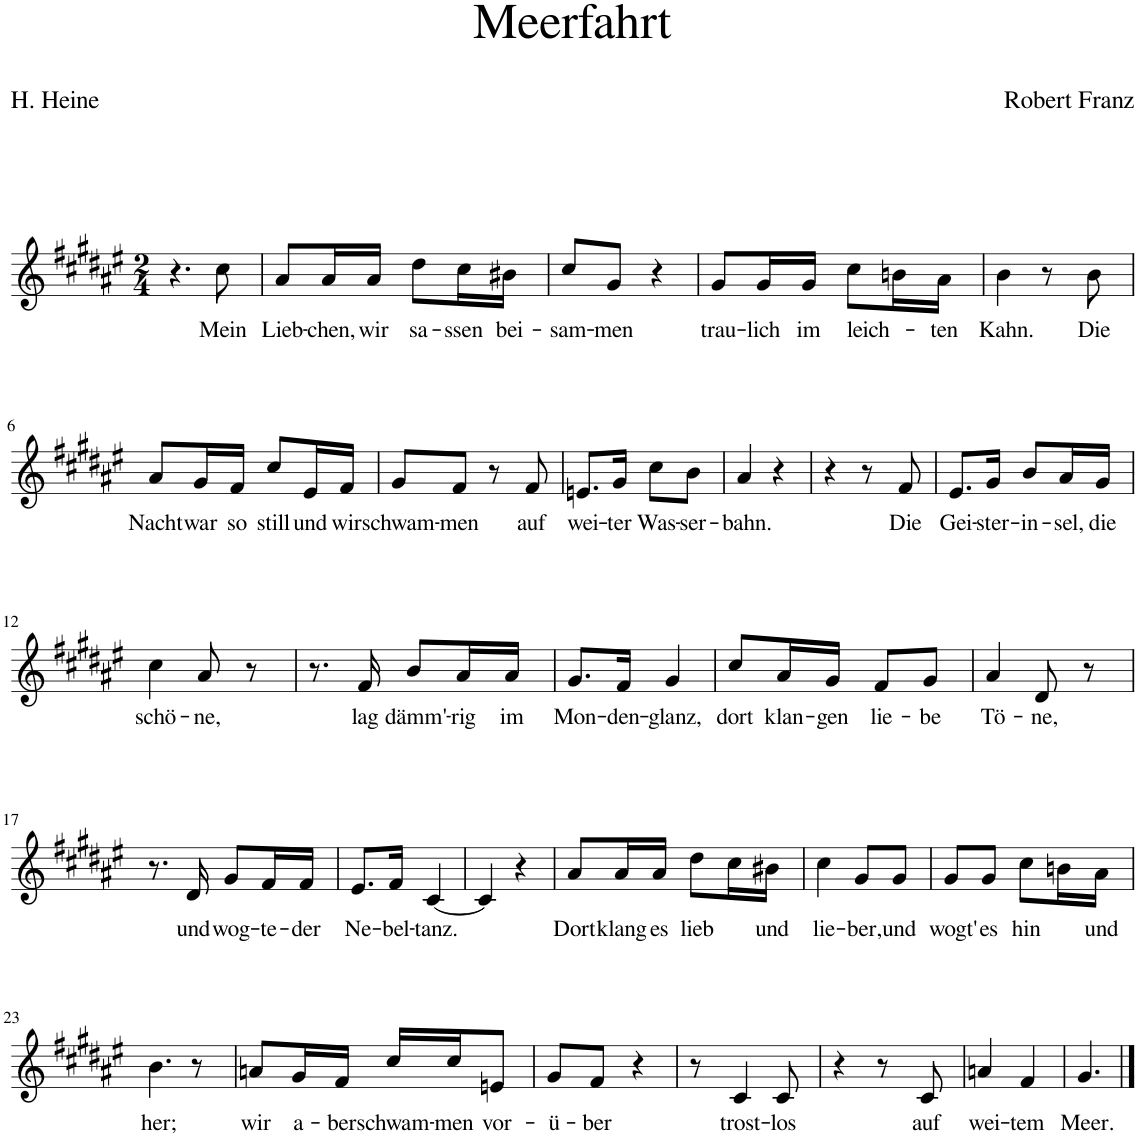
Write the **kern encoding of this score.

**kern	**text
*part1	*part1
*staff1	*staff1
*I"Piano	*
*I'Pno	*
*clefG2	*
*k[f#c#g#d#a#e#]	*
*M2/4	*
=1	=1
4.r	.
!	!LO:LY:b
8cc#\	Mein
=2	=2
!	!LO:LY:b
8a#/L	Lieb-
!	!LO:LY:b
16a#/L	-chen,
!	!LO:LY:b
16a#/JJ	wir
!	!LO:LY:b
8dd#\L	sa-
!	!LO:LY:b
16cc#\L	-ssen
!	!LO:LY:b
16b#X\JJ	bei-
=3	=3
!	!LO:LY:b
8cc#/L	-sam-
!	!LO:LY:b
8g#/J	-men
4r	.
=4	=4
!	!LO:LY:b
8g#/L	trau-
!	!LO:LY:b
16g#/L	-lich
!	!LO:LY:b
16g#/JJ	im
!	!LO:LY:b
8cc#\L	leich-
16bn\L	.
!	!LO:LY:b
16a#\JJ	-ten
=5	=5
!	!LO:LY:b
4b\	Kahn.
8r	.
!	!LO:LY:b
8b\	Die
!!LO:LB:g=z
=6	=6
!	!LO:LY:b
8a#/L	Nacht
!	!LO:LY:b
16g#/L	war
!	!LO:LY:b
16f#/JJ	so
!	!LO:LY:b
8cc#/L	still
!	!LO:LY:b
16e#/L	und
!	!LO:LY:b
16f#/JJ	wir
=7	=7
!	!LO:LY:b
8g#/L	schwam-
!	!LO:LY:b
8f#/J	-men
8r	.
!	!LO:LY:b
8f#/	auf
=8	=8
!	!LO:LY:b
8.en/L	wei-
!	!LO:LY:b
16g#/Jk	-ter
!	!LO:LY:b
8cc#\L	Was-
!	!LO:LY:b
8b\J	-ser-
=9	=9
!	!LO:LY:b
4a#/	bahn.
4r	.
=10	=10
4r	.
8r	.
!	!LO:LY:b
8f#/	Die
=11	=11
!	!LO:LY:b
8.e#/L	Gei-
!	!LO:LY:b
16g#/Jk	-ster-
!	!LO:LY:b
8b/L	-in-
!	!LO:LY:b
16a#/L	-sel,
!	!LO:LY:b
16g#/JJ	die
!!LO:LB:g=z
=12	=12
!	!LO:LY:b
4cc#\	schö-
!	!LO:LY:b
8a#/	-ne,
8r	.
=13	=13
8.r	.
!	!LO:LY:b
16f#/	lag
!	!LO:LY:b
8b/L	dämm'-
!	!LO:LY:b
16a#/L	-rig
!	!LO:LY:b
16a#/JJ	im
=14	=14
!	!LO:LY:b
8.g#/L	Mon-
!	!LO:LY:b
16f#/Jk	-den-
!	!LO:LY:b
4g#/	-glanz,
=15	=15
!	!LO:LY:b
8cc#/L	dort
!	!LO:LY:b
16a#/L	klan-
!	!LO:LY:b
16g#/JJ	-gen
!	!LO:LY:b
8f#/L	lie-
!	!LO:LY:b
8g#/J	-be
=16	=16
!	!LO:LY:b
4a#/	Tö-
!	!LO:LY:b
8d#/	-ne,
8r	.
!!LO:LB:g=z
=17	=17
8.r	.
!	!LO:LY:b
16d#/	und
!	!LO:LY:b
8g#/L	wog-
!	!LO:LY:b
16f#/L	-te-
!	!LO:LY:b
16f#/JJ	-der
=18	=18
!	!LO:LY:b
8.e#/L	Ne-
!	!LO:LY:b
16f#/Jk	-bel-
!	!LO:LY:b
[4c#/	-tanz.
=19	=19
4c#/]	.
4r	.
=20	=20
!	!LO:LY:b
8a#/L	Dort
!	!LO:LY:b
16a#/L	klang
!	!LO:LY:b
16a#/JJ	es
!	!LO:LY:b
8dd#\L	lieb
16cc#\L	.
!	!LO:LY:b
16b#X\JJ	und
=21	=21
!	!LO:LY:b
4cc#\	lie-
!	!LO:LY:b
8g#/L	-ber,
!	!LO:LY:b
8g#/J	und
=22	=22
!	!LO:LY:b
8g#/L	wogt'
!	!LO:LY:b
8g#/J	es
!	!LO:LY:b
8cc#\L	hin
16bn\L	.
!	!LO:LY:b
16a#\JJ	und
!!LO:LB:g=z
=23	=23
!	!LO:LY:b
4.b\	her;
8r	.
=24	=24
!	!LO:LY:b
8an/L	wir
!	!LO:LY:b
16g#/L	a-
!	!LO:LY:b
16f#/JJ	-ber
!	!LO:LY:b
16cc#/LL	schwam-
!	!LO:LY:b
16cc#/J	-men
!	!LO:LY:b
8en/J	vor-
=25	=25
!	!LO:LY:b
8g#/L	-ü-
!	!LO:LY:b
8f#/J	-ber
4r	.
=26	=26
8r	.
!	!LO:LY:b
4c#/	trost-
!	!LO:LY:b
8c#/	-los
=27	=27
4r	.
8r	.
!	!LO:LY:b
8c#/	auf
=28	=28
!	!LO:LY:b
4an/	wei-
!	!LO:LY:b
4f#/	-tem
=29	=29
!	!LO:LY:b
4.g#/	Meer.
==	==
*-	*-
